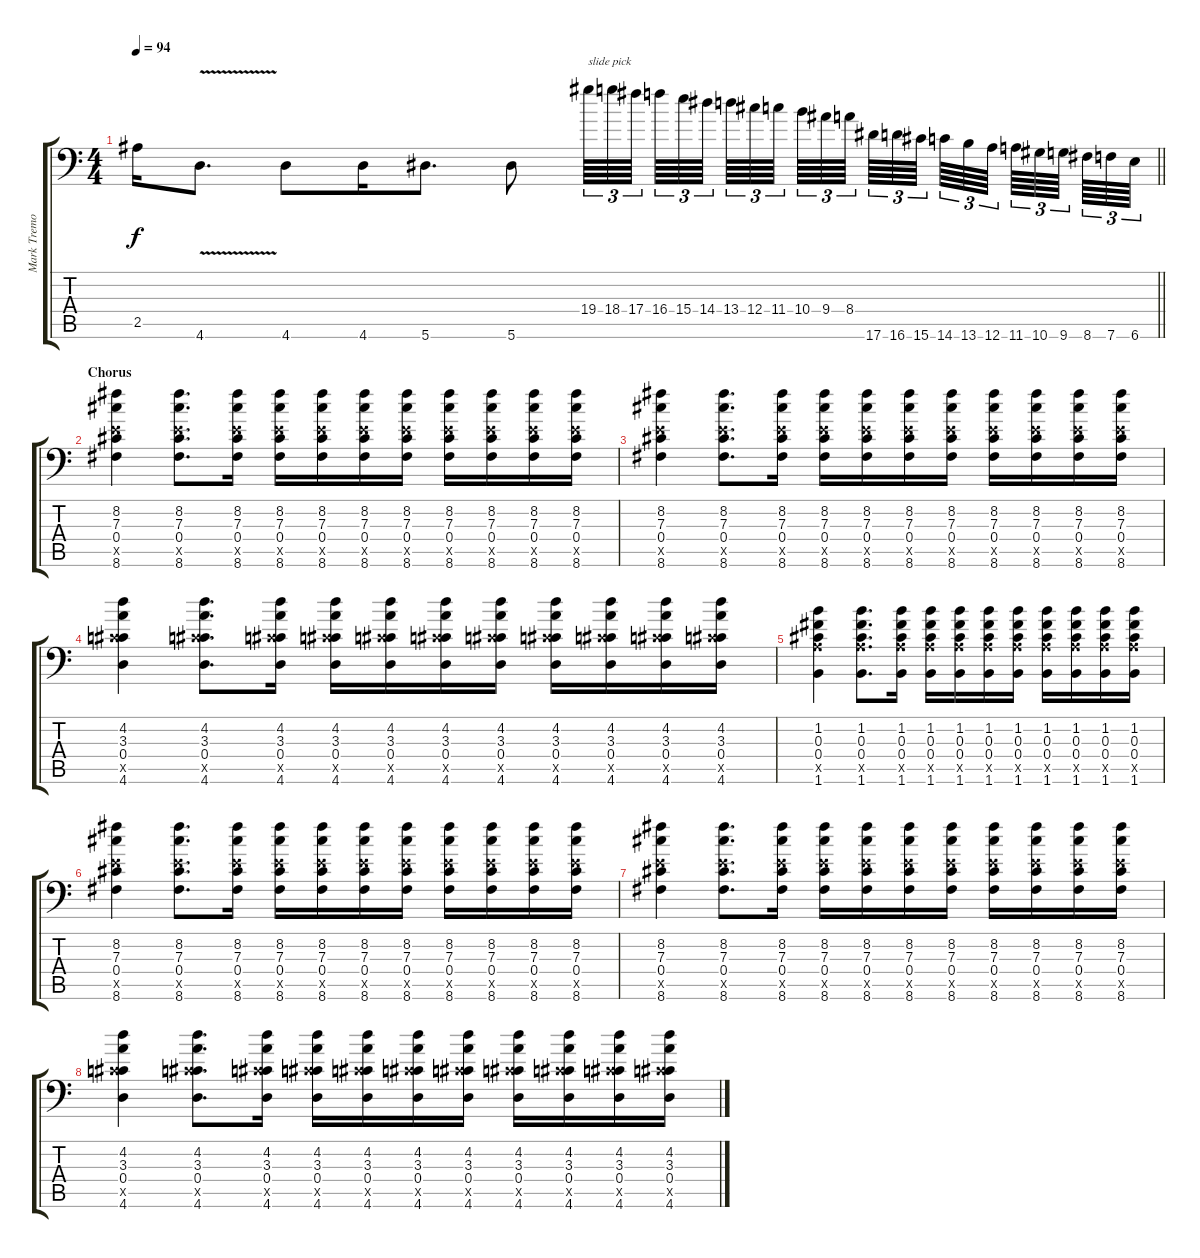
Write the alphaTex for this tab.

\track ("Mark Tremonti" "Mark Tremo") {instrument distortionguitar}
\staff {score tabs}
\tuning (Eb4 Bb3 Gb3 Db3 Ab2 Bb1) {hide}
\ts (4 4)
\tempo 94
\clef f4
\barLineRight lightlight
\ks c
2.5.16{dy f} 4.6{v}.8{d} 4.6.8 4.6.16 5.6.8{d} 5.6.8 19.4.64{tu (3 2) txt "slide pick" instrument guitarfretnoise} 18.4.64{tu (3 2)} 17.4.64{tu (3 2) beam splitsecondary} 16.4.64{tu (3 2)} 15.4.64{tu (3 2)} 14.4.64{tu (3 2) beam splitsecondary} 13.4.64{tu (3 2)} 12.4.64{tu (3 2)} 11.4.64{tu (3 2) beam splitsecondary} 10.4.64{tu (3 2)} 9.4.64{tu (3 2)} 8.4.64{tu (3 2) beam splitsecondary} 17.6.64{tu (3 2)} 16.6.64{tu (3 2)} 15.6.64{tu (3 2) beam splitsecondary} 14.6.64{tu (3 2)} 13.6.64{tu (3 2)} 12.6.64{tu (3 2) beam splitsecondary} 11.6.64{tu (3 2)} 10.6.64{tu (3 2)} 9.6.64{tu (3 2) beam splitsecondary} 8.6.64{tu (3 2)} 7.6.64{tu (3 2)} 6.6.64{tu (3 2)} |
\section ("" "Chorus")
(8.2 7.3 0.4 8.5{x} 8.6).4{instrument distortionguitar} (8.2 7.3 0.4 8.5{x} 8.6).8{d} (8.2 7.3 0.4 8.5{x} 8.6).16 (8.2 7.3 0.4 8.5{x} 8.6).16 (8.2 7.3 0.4 8.5{x} 8.6).16 (8.2 7.3 0.4 8.5{x} 8.6).16 (8.2 7.3 0.4 8.5{x} 8.6).16 (8.2 7.3 0.4 8.5{x} 8.6).16 (8.2 7.3 0.4 8.5{x} 8.6).16 (8.2 7.3 0.4 8.5{x} 8.6).16 (8.2 7.3 0.4 8.5{x} 8.6).16 |
(8.2 7.3 0.4 8.5{x} 8.6).4 (8.2 7.3 0.4 8.5{x} 8.6).8{d} (8.2 7.3 0.4 8.5{x} 8.6).16 (8.2 7.3 0.4 8.5{x} 8.6).16 (8.2 7.3 0.4 8.5{x} 8.6).16 (8.2 7.3 0.4 8.5{x} 8.6).16 (8.2 7.3 0.4 8.5{x} 8.6).16 (8.2 7.3 0.4 8.5{x} 8.6).16 (8.2 7.3 0.4 8.5{x} 8.6).16 (8.2 7.3 0.4 8.5{x} 8.6).16 (8.2 7.3 0.4 8.5{x} 8.6).16 |
(4.2 3.3 0.4 4.5{x} 4.6).4 (4.2 3.3 0.4 4.5{x} 4.6).8{d} (4.2 3.3 0.4 4.5{x} 4.6).16 (4.2 3.3 0.4 4.5{x} 4.6).16 (4.2 3.3 0.4 4.5{x} 4.6).16 (4.2 3.3 0.4 4.5{x} 4.6).16 (4.2 3.3 0.4 4.5{x} 4.6).16 (4.2 3.3 0.4 4.5{x} 4.6).16 (4.2 3.3 0.4 4.5{x} 4.6).16 (4.2 3.3 0.4 4.5{x} 4.6).16 (4.2 3.3 0.4 4.5{x} 4.6).16 |
(1.2 0.3 0.4 1.5{x} 1.6).4 (1.2 0.3 0.4 1.5{x} 1.6).8{d} (1.2 0.3 0.4 1.5{x} 1.6).16 (1.2 0.3 0.4 1.5{x} 1.6).16 (1.2 0.3 0.4 1.5{x} 1.6).16 (1.2 0.3 0.4 1.5{x} 1.6).16 (1.2 0.3 0.4 1.5{x} 1.6).16 (1.2 0.3 0.4 1.5{x} 1.6).16 (1.2 0.3 0.4 1.5{x} 1.6).16 (1.2 0.3 0.4 1.5{x} 1.6).16 (1.2 0.3 0.4 1.5{x} 1.6).16 |
(8.2 7.3 0.4 8.5{x} 8.6).4 (8.2 7.3 0.4 8.5{x} 8.6).8{d} (8.2 7.3 0.4 8.5{x} 8.6).16 (8.2 7.3 0.4 8.5{x} 8.6).16 (8.2 7.3 0.4 8.5{x} 8.6).16 (8.2 7.3 0.4 8.5{x} 8.6).16 (8.2 7.3 0.4 8.5{x} 8.6).16 (8.2 7.3 0.4 8.5{x} 8.6).16 (8.2 7.3 0.4 8.5{x} 8.6).16 (8.2 7.3 0.4 8.5{x} 8.6).16 (8.2 7.3 0.4 8.5{x} 8.6).16 |
(8.2 7.3 0.4 8.5{x} 8.6).4 (8.2 7.3 0.4 8.5{x} 8.6).8{d} (8.2 7.3 0.4 8.5{x} 8.6).16 (8.2 7.3 0.4 8.5{x} 8.6).16 (8.2 7.3 0.4 8.5{x} 8.6).16 (8.2 7.3 0.4 8.5{x} 8.6).16 (8.2 7.3 0.4 8.5{x} 8.6).16 (8.2 7.3 0.4 8.5{x} 8.6).16 (8.2 7.3 0.4 8.5{x} 8.6).16 (8.2 7.3 0.4 8.5{x} 8.6).16 (8.2 7.3 0.4 8.5{x} 8.6).16 |
(4.2 3.3 0.4 4.5{x} 4.6).4 (4.2 3.3 0.4 4.5{x} 4.6).8{d} (4.2 3.3 0.4 4.5{x} 4.6).16 (4.2 3.3 0.4 4.5{x} 4.6).16 (4.2 3.3 0.4 4.5{x} 4.6).16 (4.2 3.3 0.4 4.5{x} 4.6).16 (4.2 3.3 0.4 4.5{x} 4.6).16 (4.2 3.3 0.4 4.5{x} 4.6).16 (4.2 3.3 0.4 4.5{x} 4.6).16 (4.2 3.3 0.4 4.5{x} 4.6).16 (4.2 3.3 0.4 4.5{x} 4.6).16
